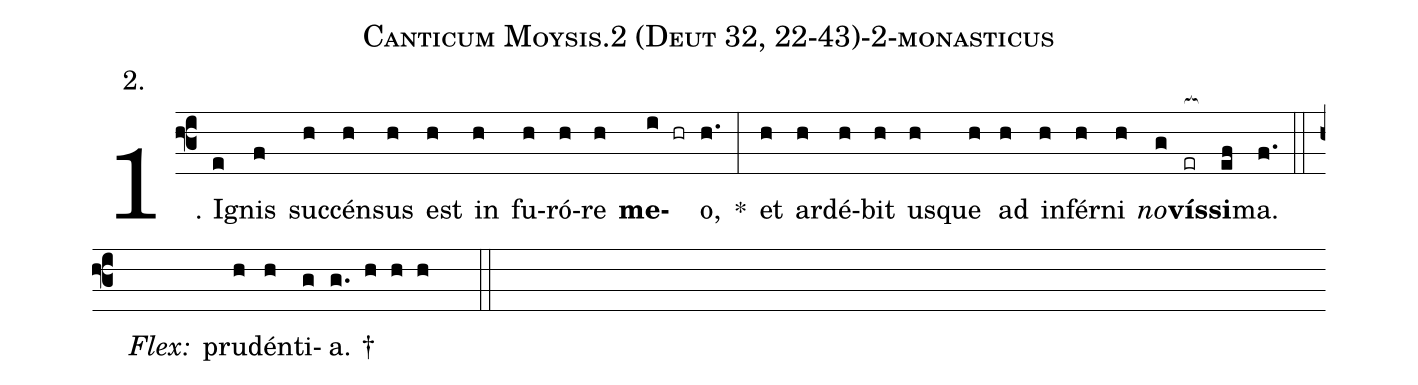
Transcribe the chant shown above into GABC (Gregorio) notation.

name: Canticum Moysis.2 (Deut 32, 22-43)-2-monasticus;
annotation: 2.;
%%
(f3)1. I(e)gnis(f) suc(h)cén(h)sus(h) est(h) in(h) fu(h)ró(h)re(h) <b>me</b>(i hr)o,(h.) *(:) et(h) ar(h)dé(h)bit(h) us(h)que(h) ad(h) in(h)fér(h)ni(h) <i>no</i>(g)<b>vís</b>(er[ocb:1{])<b>si</b>(ef[ocb:0}])ma.(f.) (::)
<i>Flex:</i>()  pru(h)dén(h)ti(g)a. †(g. h h h  ::)
